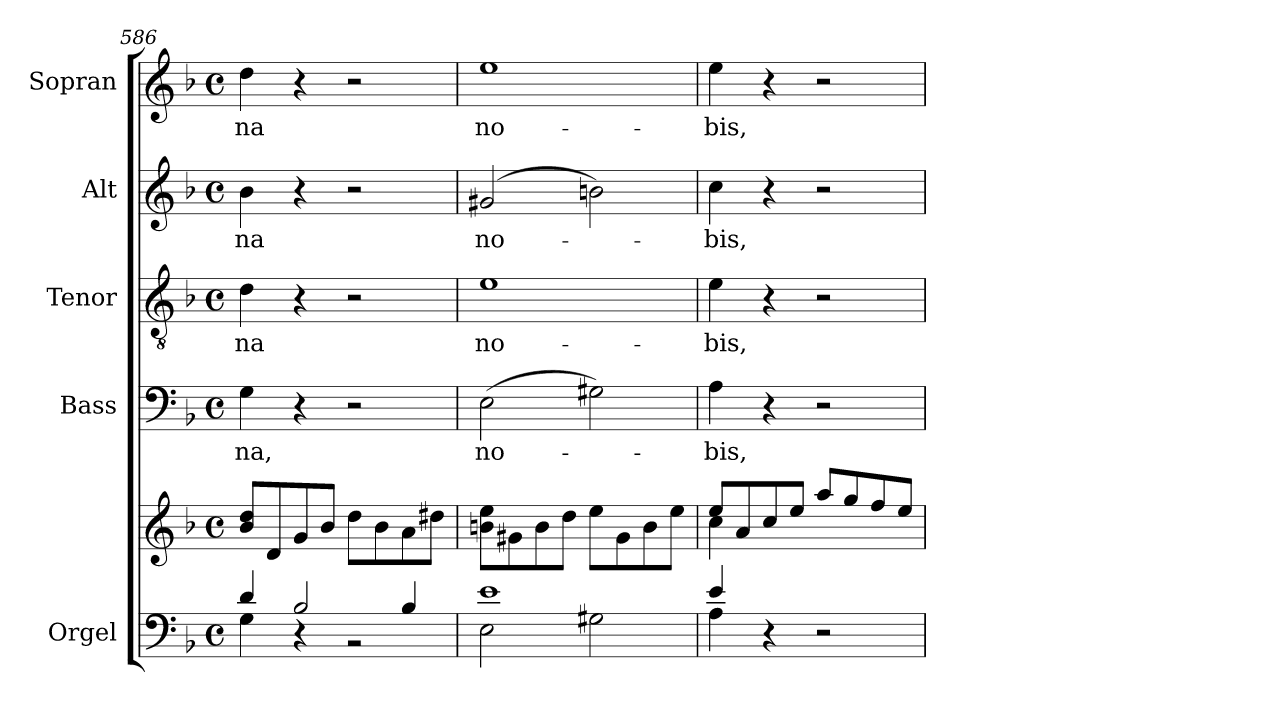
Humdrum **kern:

**kern	**kern	**kern	**text	**kern	**text	**kern	**text	**kern	**text
*part5	*part5	*part4	*part4	*part3	*part3	*part2	*part2	*part1	*part1
*staff6	*staff5	*staff4	*staff4	*staff3	*staff3	*staff2	*staff2	*staff1	*staff1
*I"Orgel	*	*I"Bass	*	*I"Tenor	*	*I"Alt	*	*I"Sopran	*
*I'Org.	*	*I'B	*	*I'T	*	*I'A	*	*I'S	*
*clefF4	*clefG2	*clefF4	*	*clefGv2	*	*clefG2	*	*clefG2	*
*k[b-]	*k[b-]	*k[b-]	*	*k[b-]	*	*k[b-]	*	*k[b-]	*
*F:	*F:	*F:	*	*F:	*	*F:	*	*F:	*
*M4/4	*M4/4	*M4/4	*	*M4/4	*	*M4/4	*	*M4/4	*
*met(c)	*met(c)	*met(c)	*	*met(c)	*	*met(c)	*	*met(c)	*
=586	=586	=586	=586	=586	=586	=586	=586	=586	=586
*^	*	*	*	*	*	*	*	*	*
!	!	!	!	!LO:LY:b	!	!LO:LY:b	!	!LO:LY:b	!	!LO:LY:b
4d/	4G\	8b-/ 8dd/L	4G\	-na,	4d\	-na	4b-\	-na	4dd\	-na
.	.	8d/	.	.	.	.	.	.	.	.
2B-/	4rC	8g/	4r	.	4r	.	4r	.	4r	.
.	.	8b-/J	.	.	.	.	.	.	.	.
.	2r	8dd\L	2r	.	2r	.	2r	.	2r	.
.	.	8b-\	.	.	.	.	.	.	.	.
4B-/	.	8a\	.	.	.	.	.	.	.	.
.	.	8dd#X\J	.	.	.	.	.	.	.	.
=587	=587	=587	=587	=587	=587	=587	=587	=587	=587	=587
!	!	!	!	!LO:LY:b	!	!LO:LY:b	!	!LO:LY:b	!	!LO:LY:b
1e	2E\	8bn\ 8ee\L	(>2E\	no-	1e	no-	(2g#X/	no-	1ee	no-
.	.	8g#X\	.	.	.	.	.	.	.	.
.	.	8b\	.	.	.	.	.	.	.	.
.	.	8dd\J	.	.	.	.	.	.	.	.
.	2G#X\	8ee\L	2G#X\)	.	.	.	2bn\)	.	.	.
.	.	8g#\	.	.	.	.	.	.	.	.
.	.	8b\	.	.	.	.	.	.	.	.
.	.	8ee\J	.	.	.	.	.	.	.	.
!!LO:PB:g=z
=588	=588	=588	=588	=588	=588	=588	=588	=588	=588	=588
*	*	*^	*	*	*	*	*	*	*	*
!	!	!	!	!	!LO:LY:b	!	!LO:LY:b	!	!LO:LY:b	!	!LO:LY:b
4e/	4A\	8ee/L	4cc\	4A\	-bis,	4e\	-bis,	4cc\	-bis,	4ee\	-bis,
.	.	8a/	.	.	.	.	.	.	.	.	.
4r	2.ryy	8cc/	2.ryy	4r	.	4r	.	4r	.	4r	.
.	.	8ee/J	.	.	.	.	.	.	.	.	.
2r	.	8aa/L	.	2r	.	2r	.	2r	.	2r	.
.	.	8gg/	.	.	.	.	.	.	.	.	.
.	.	8ff/	.	.	.	.	.	.	.	.	.
.	.	8ee/J	.	.	.	.	.	.	.	.	.
*v	*v	*	*	*	*	*	*	*	*	*	*
*	*v	*v	*	*	*	*	*	*	*	*
=	=	=	=	=	=	=	=	=	=
*-	*-	*-	*-	*-	*-	*-	*-	*-	*-
